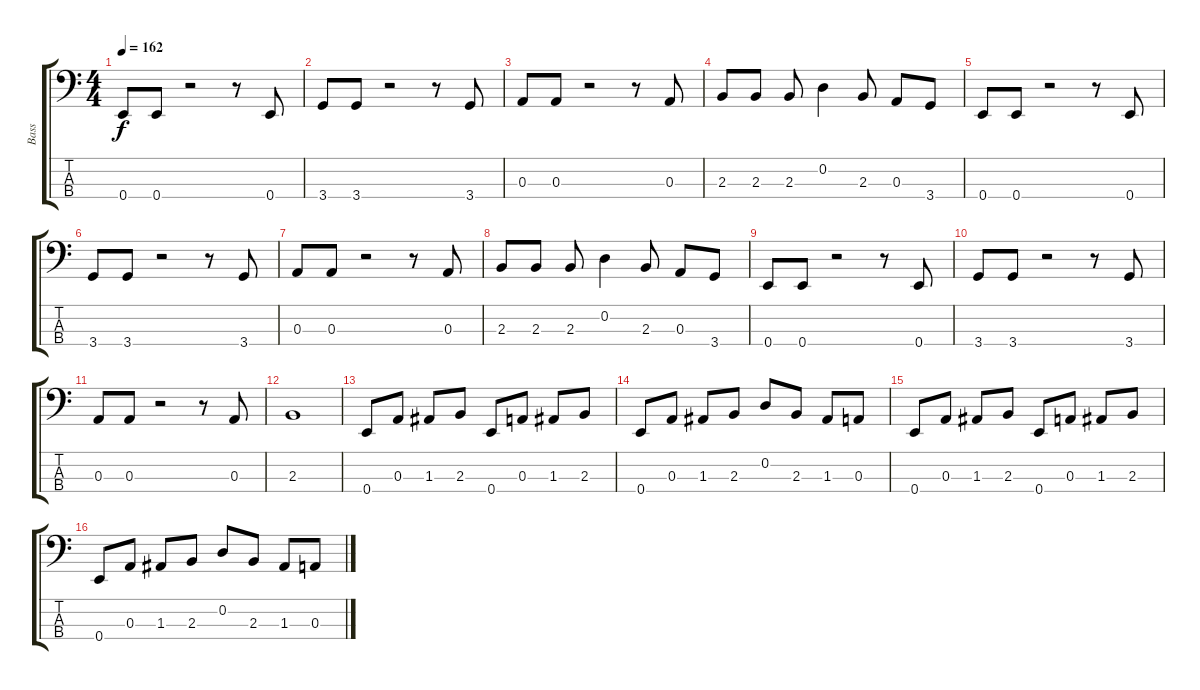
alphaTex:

\track ("Bass" "Bass") {instrument electricbassfinger}
\staff {score tabs}
\tuning (G2 D2 A1 E1) {hide}
\ts (4 4)
\tempo 162
\clef f4
\ks c
0.4.8{dy f} 0.4.8 r.2 r.8 0.4.8 |
3.4.8 3.4.8 r.2 r.8 3.4.8 |
0.3.8 0.3.8 r.2 r.8 0.3.8 |
2.3.8 2.3.8 2.3.8 0.2.4 2.3.8 0.3.8 3.4.8 |
0.4.8 0.4.8 r.2 r.8 0.4.8 |
3.4.8 3.4.8 r.2 r.8 3.4.8 |
0.3.8 0.3.8 r.2 r.8 0.3.8 |
2.3.8 2.3.8 2.3.8 0.2.4 2.3.8 0.3.8 3.4.8 |
0.4.8 0.4.8 r.2 r.8 0.4.8 |
3.4.8 3.4.8 r.2 r.8 3.4.8 |
0.3.8 0.3.8 r.2 r.8 0.3.8 |
2.3.1 |
0.4.8 0.3.8 1.3.8 2.3.8 0.4.8 0.3.8 1.3.8 2.3.8 |
0.4.8 0.3.8 1.3.8 2.3.8 0.2.8 2.3.8 1.3.8 0.3.8 |
0.4.8 0.3.8 1.3.8 2.3.8 0.4.8 0.3.8 1.3.8 2.3.8 |
0.4.8 0.3.8 1.3.8 2.3.8 0.2.8 2.3.8 1.3.8 0.3.8
